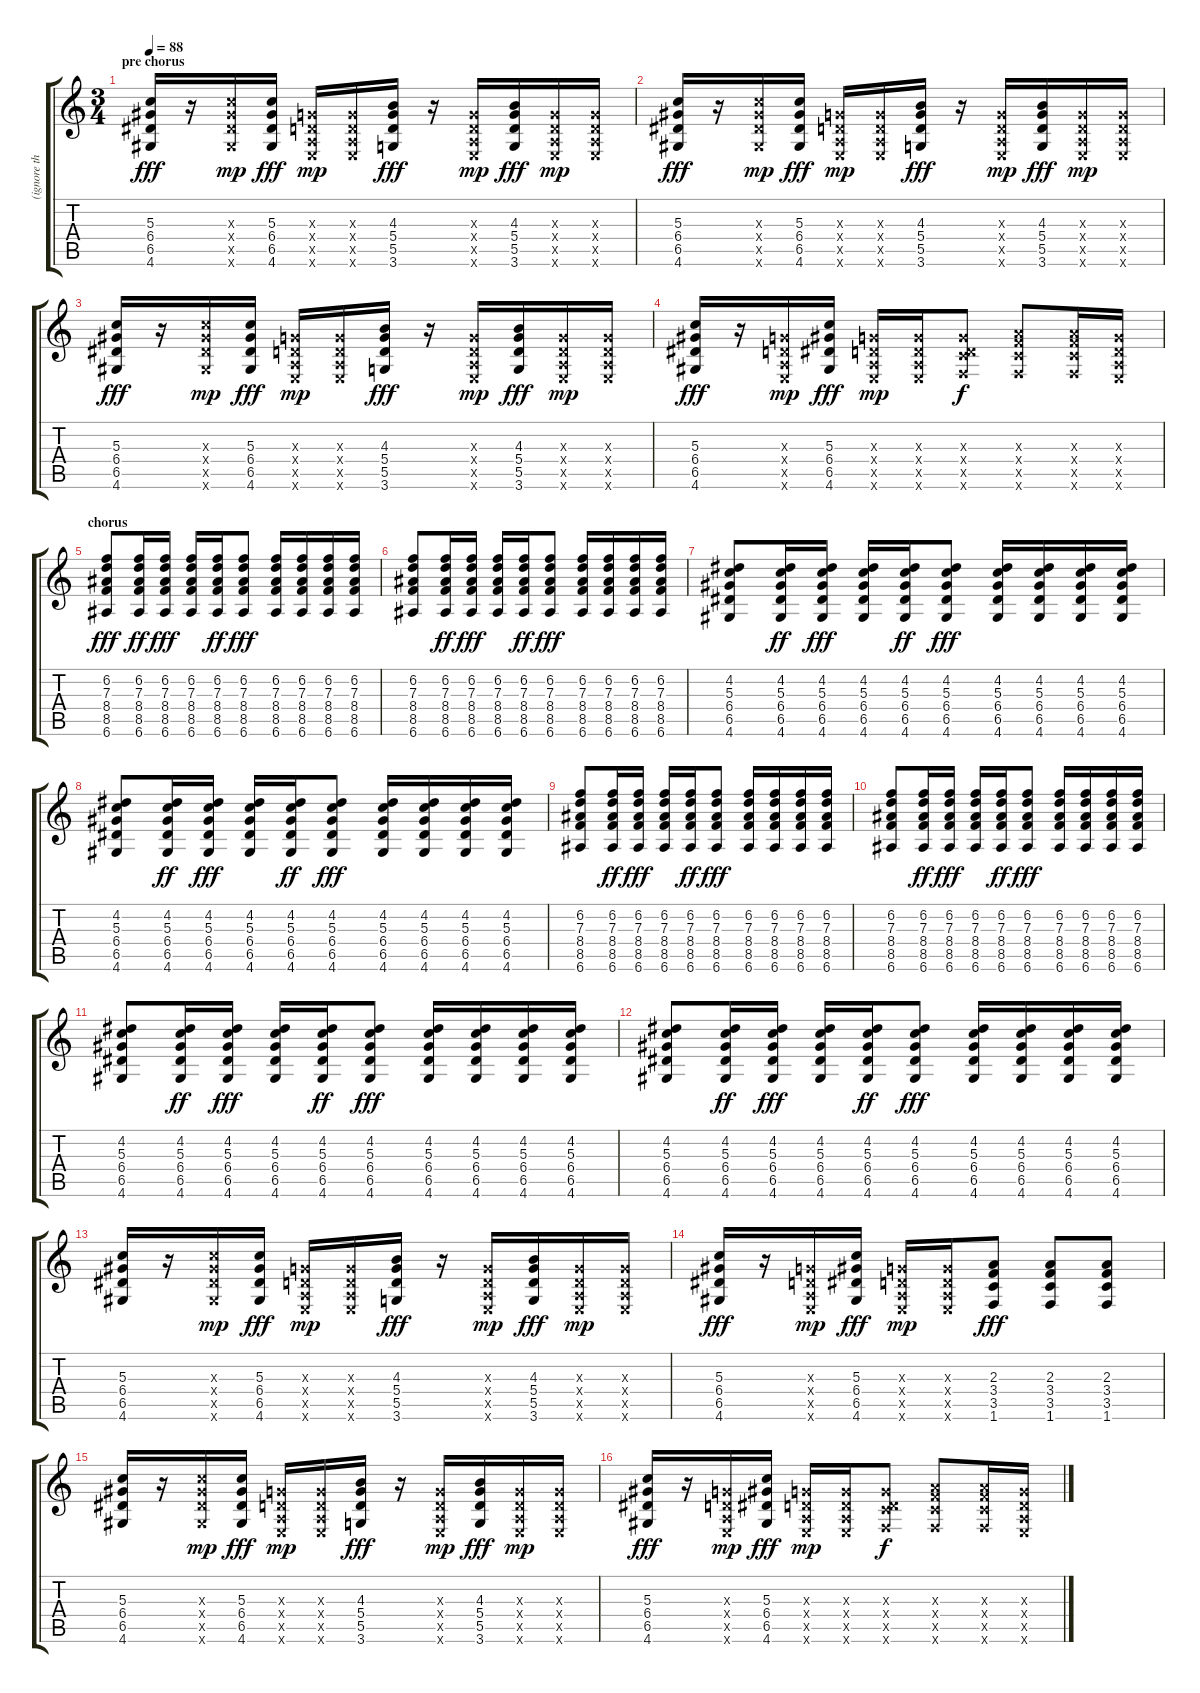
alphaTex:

\track ("(ignore this)" "(ignore th") {instrument electricguitarjazz}
\staff {score tabs}
\tuning (E4 B3 G3 D3 A2 E2) {hide}
\ts (3 4)
\section ("" "pre chorus")
\tempo 88
\clef g2
\ks c
(5.3 6.4 6.5 4.6).16{dy fff} r.16 (5.3{x} 6.4{x} 6.5{x} 4.6{x}).16{dy mp} (5.3 6.4 6.5 4.6).16{dy fff} (0.3{x} 0.4{x} 0.5{x} 0.6{x}).16{dy mp} (0.3{x} 0.4{x} 0.5{x} 0.6{x}).16 (4.3 5.4 5.5 3.6).16{dy fff} r.16 (0.3{x} 0.4{x} 0.5{x} 0.6{x}).16{dy mp} (4.3 5.4 5.5 3.6).16{dy fff} (0.3{x} 0.4{x} 0.5{x} 0.6{x}).16{dy mp} (0.3{x} 0.4{x} 0.5{x} 0.6{x}).16 |
(5.3 6.4 6.5 4.6).16{dy fff} r.16 (5.3{x} 6.4{x} 6.5{x} 4.6{x}).16{dy mp} (5.3 6.4 6.5 4.6).16{dy fff} (0.3{x} 0.4{x} 0.5{x} 0.6{x}).16{dy mp} (0.3{x} 0.4{x} 0.5{x} 0.6{x}).16 (4.3 5.4 5.5 3.6).16{dy fff} r.16 (0.3{x} 0.4{x} 0.5{x} 0.6{x}).16{dy mp} (4.3 5.4 5.5 3.6).16{dy fff} (0.3{x} 0.4{x} 0.5{x} 0.6{x}).16{dy mp} (0.3{x} 0.4{x} 0.5{x} 0.6{x}).16 |
(5.3 6.4 6.5 4.6).16{dy fff} r.16 (5.3{x} 6.4{x} 6.5{x} 4.6{x}).16{dy mp} (5.3 6.4 6.5 4.6).16{dy fff} (0.3{x} 0.4{x} 0.5{x} 0.6{x}).16{dy mp} (0.3{x} 0.4{x} 0.5{x} 0.6{x}).16 (4.3 5.4 5.5 3.6).16{dy fff} r.16 (0.3{x} 0.4{x} 0.5{x} 0.6{x}).16{dy mp} (4.3 5.4 5.5 3.6).16{dy fff} (0.3{x} 0.4{x} 0.5{x} 0.6{x}).16{dy mp} (0.3{x} 0.4{x} 0.5{x} 0.6{x}).16 |
(5.3 6.4 6.5 4.6).16{dy fff} r.16 (0.3{x} 0.4{x} 0.5{x} 0.6{x}).16{dy mp} (5.3 6.4 6.5 4.6).16{dy fff} (0.3{x} 0.4{x} 0.5{x} 0.6{x}).16{dy mp} (0.3{x} 0.4{x} 0.5{x} 0.6{x}).16 (0.3{x} 0.4{x} 3.5{x} 1.6{x}).8{dy f} (2.3{x} 3.4{x} 3.5{x} 1.6{x}).8 (2.3{x} 3.4{x} 3.5{x} 1.6{x}).16 (0.3{x} 0.4{x} 0.5{x} 0.6{x}).16 |
\section ("" "chorus")
(6.2 7.3 8.4 8.5 6.6).8{dy fff} (6.2 7.3 8.4 8.5 6.6).16{dy ff} (6.2 7.3 8.4 8.5 6.6).16{dy fff} (6.2 7.3 8.4 8.5 6.6).16 (6.2 7.3 8.4 8.5 6.6).16{dy ff} (6.2 7.3 8.4 8.5 6.6).8{dy fff} (6.2 7.3 8.4 8.5 6.6).16 (6.2 7.3 8.4 8.5 6.6).16 (6.2 7.3 8.4 8.5 6.6).16 (6.2 7.3 8.4 8.5 6.6).16 |
(6.2 7.3 8.4 8.5 6.6).8 (6.2 7.3 8.4 8.5 6.6).16{dy ff} (6.2 7.3 8.4 8.5 6.6).16{dy fff} (6.2 7.3 8.4 8.5 6.6).16 (6.2 7.3 8.4 8.5 6.6).16{dy ff} (6.2 7.3 8.4 8.5 6.6).8{dy fff} (6.2 7.3 8.4 8.5 6.6).16 (6.2 7.3 8.4 8.5 6.6).16 (6.2 7.3 8.4 8.5 6.6).16 (6.2 7.3 8.4 8.5 6.6).16 |
(4.2 5.3 6.4 6.5 4.6).8 (4.2 5.3 6.4 6.5 4.6).16{dy ff} (4.2 5.3 6.4 6.5 4.6).16{dy fff} (4.2 5.3 6.4 6.5 4.6).16 (4.2 5.3 6.4 6.5 4.6).16{dy ff} (4.2 5.3 6.4 6.5 4.6).8{dy fff} (4.2 5.3 6.4 6.5 4.6).16 (4.2 5.3 6.4 6.5 4.6).16 (4.2 5.3 6.4 6.5 4.6).16 (4.2 5.3 6.4 6.5 4.6).16 |
(4.2 5.3 6.4 6.5 4.6).8 (4.2 5.3 6.4 6.5 4.6).16{dy ff} (4.2 5.3 6.4 6.5 4.6).16{dy fff} (4.2 5.3 6.4 6.5 4.6).16 (4.2 5.3 6.4 6.5 4.6).16{dy ff} (4.2 5.3 6.4 6.5 4.6).8{dy fff} (4.2 5.3 6.4 6.5 4.6).16 (4.2 5.3 6.4 6.5 4.6).16 (4.2 5.3 6.4 6.5 4.6).16 (4.2 5.3 6.4 6.5 4.6).16 |
(6.2 7.3 8.4 8.5 6.6).8 (6.2 7.3 8.4 8.5 6.6).16{dy ff} (6.2 7.3 8.4 8.5 6.6).16{dy fff} (6.2 7.3 8.4 8.5 6.6).16 (6.2 7.3 8.4 8.5 6.6).16{dy ff} (6.2 7.3 8.4 8.5 6.6).8{dy fff} (6.2 7.3 8.4 8.5 6.6).16 (6.2 7.3 8.4 8.5 6.6).16 (6.2 7.3 8.4 8.5 6.6).16 (6.2 7.3 8.4 8.5 6.6).16 |
(6.2 7.3 8.4 8.5 6.6).8 (6.2 7.3 8.4 8.5 6.6).16{dy ff} (6.2 7.3 8.4 8.5 6.6).16{dy fff} (6.2 7.3 8.4 8.5 6.6).16 (6.2 7.3 8.4 8.5 6.6).16{dy ff} (6.2 7.3 8.4 8.5 6.6).8{dy fff} (6.2 7.3 8.4 8.5 6.6).16 (6.2 7.3 8.4 8.5 6.6).16 (6.2 7.3 8.4 8.5 6.6).16 (6.2 7.3 8.4 8.5 6.6).16 |
(4.2 5.3 6.4 6.5 4.6).8 (4.2 5.3 6.4 6.5 4.6).16{dy ff} (4.2 5.3 6.4 6.5 4.6).16{dy fff} (4.2 5.3 6.4 6.5 4.6).16 (4.2 5.3 6.4 6.5 4.6).16{dy ff} (4.2 5.3 6.4 6.5 4.6).8{dy fff} (4.2 5.3 6.4 6.5 4.6).16 (4.2 5.3 6.4 6.5 4.6).16 (4.2 5.3 6.4 6.5 4.6).16 (4.2 5.3 6.4 6.5 4.6).16 |
(4.2 5.3 6.4 6.5 4.6).8 (4.2 5.3 6.4 6.5 4.6).16{dy ff} (4.2 5.3 6.4 6.5 4.6).16{dy fff} (4.2 5.3 6.4 6.5 4.6).16 (4.2 5.3 6.4 6.5 4.6).16{dy ff} (4.2 5.3 6.4 6.5 4.6).8{dy fff} (4.2 5.3 6.4 6.5 4.6).16 (4.2 5.3 6.4 6.5 4.6).16 (4.2 5.3 6.4 6.5 4.6).16 (4.2 5.3 6.4 6.5 4.6).16 |
(5.3 6.4 6.5 4.6).16 r.16 (5.3{x} 6.4{x} 6.5{x} 4.6{x}).16{dy mp} (5.3 6.4 6.5 4.6).16{dy fff} (0.3{x} 0.4{x} 0.5{x} 0.6{x}).16{dy mp} (0.3{x} 0.4{x} 0.5{x} 0.6{x}).16 (4.3 5.4 5.5 3.6).16{dy fff} r.16 (0.3{x} 0.4{x} 0.5{x} 0.6{x}).16{dy mp} (4.3 5.4 5.5 3.6).16{dy fff} (0.3{x} 0.4{x} 0.5{x} 0.6{x}).16{dy mp} (0.3{x} 0.4{x} 0.5{x} 0.6{x}).16 |
(5.3 6.4 6.5 4.6).16{dy fff} r.16 (0.3{x} 0.4{x} 0.5{x} 0.6{x}).16{dy mp} (5.3 6.4 6.5 4.6).16{dy fff} (0.3{x} 0.4{x} 0.5{x} 0.6{x}).16{dy mp} (0.3{x} 0.4{x} 0.5{x} 0.6{x}).16 (2.3 3.4 3.5 1.6).8{dy fff} (2.3 3.4 3.5 1.6).8 (2.3 3.4 3.5 1.6).8 |
(5.3 6.4 6.5 4.6).16 r.16 (5.3{x} 6.4{x} 6.5{x} 4.6{x}).16{dy mp} (5.3 6.4 6.5 4.6).16{dy fff} (0.3{x} 0.4{x} 0.5{x} 0.6{x}).16{dy mp} (0.3{x} 0.4{x} 0.5{x} 0.6{x}).16 (4.3 5.4 5.5 3.6).16{dy fff} r.16 (0.3{x} 0.4{x} 0.5{x} 0.6{x}).16{dy mp} (4.3 5.4 5.5 3.6).16{dy fff} (0.3{x} 0.4{x} 0.5{x} 0.6{x}).16{dy mp} (0.3{x} 0.4{x} 0.5{x} 0.6{x}).16 |
(5.3 6.4 6.5 4.6).16{dy fff} r.16 (0.3{x} 0.4{x} 0.5{x} 0.6{x}).16{dy mp} (5.3 6.4 6.5 4.6).16{dy fff} (0.3{x} 0.4{x} 0.5{x} 0.6{x}).16{dy mp} (0.3{x} 0.4{x} 0.5{x} 0.6{x}).16 (0.3{x} 0.4{x} 3.5{x} 1.6{x}).8{dy f} (2.3{x} 3.4{x} 3.5{x} 1.6{x}).8 (2.3{x} 3.4{x} 3.5{x} 1.6{x}).16 (0.3{x} 0.4{x} 0.5{x} 0.6{x}).16
